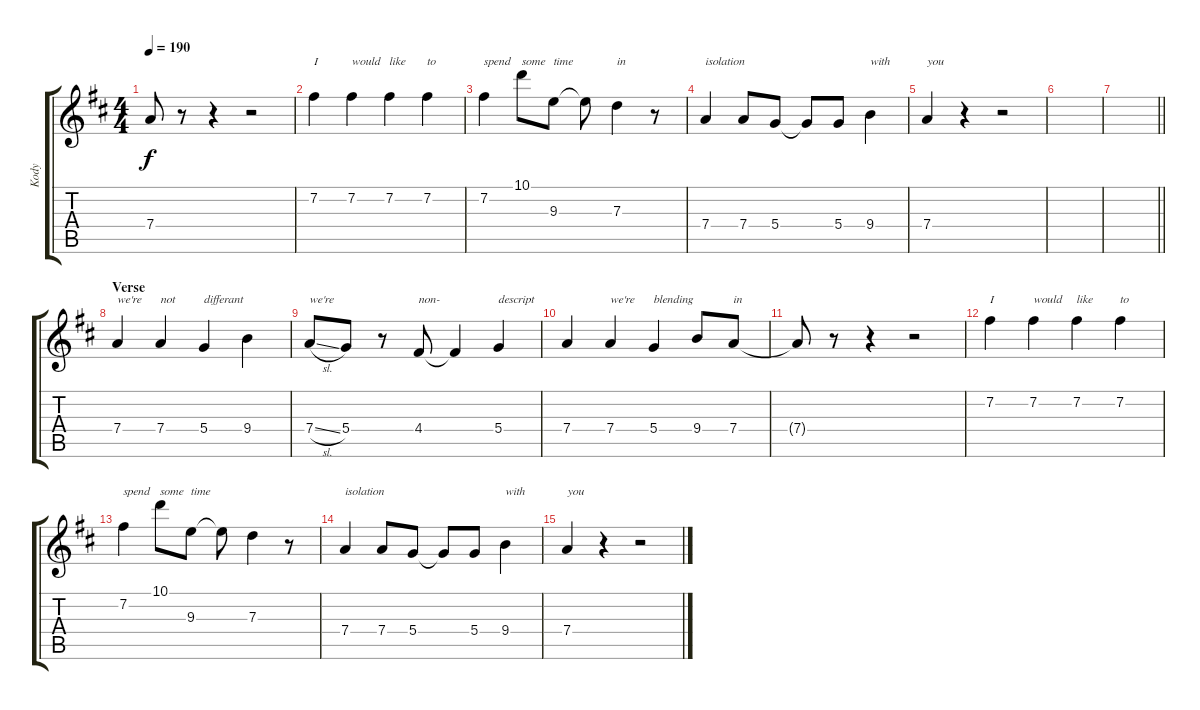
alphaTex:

\track ("Kody" "Kody") {instrument acousticguitarsteel}
\staff {score tabs}
\tuning (E4 B3 G3 D3 A2 E2) {hide}
\ts (4 4)
\tempo 190
\clef g2
\ks d
7.4{t}.8{dy f} r.8 r.4 r.2 |
7.2.4{txt "I "} 7.2.4{txt "would"} 7.2.4{txt "like"} 7.2.4{txt "to"} |
7.2.4{txt "spend"} 10.1.8{txt "some"} 9.3.8{txt "time"} 9.3{t}.8 7.3.4{txt "in"} r.8 |
7.4.4{txt "isolation"} 7.4.8 5.4.8 5.4{t}.8 5.4.8 9.4.4{txt "with"} |
7.4.4{txt "you"} r.4 r.2 |
|
\barLineRight lightlight
|
\section ("" "Verse")
7.4.4{txt "we're "} 7.4.4{txt "not"} 5.4.4{txt "differant"} 9.4.4 |
7.4{sl}.8{txt "we're"} 5.4.8 r.8 4.4.8{txt "non-"} 4.4{t}.4 5.4.4{txt "descript"} |
7.4.4 7.4.4{txt "we're"} 5.4.4{txt "blending"} 9.4.8 7.4.8{txt "in"} |
7.4{t}.8 r.8 r.4 r.2 |
7.2.4{txt "I"} 7.2.4{txt "would"} 7.2.4{txt "like"} 7.2.4{txt "to"} |
7.2.4{txt "spend"} 10.1.8{txt "some"} 9.3.8{txt "time"} 9.3{t}.8 7.3.4 r.8 |
7.4.4{txt "isolation"} 7.4.8 5.4.8 5.4{t}.8 5.4.8 9.4.4{txt "with"} |
7.4.4{txt "you"} r.4 r.2
